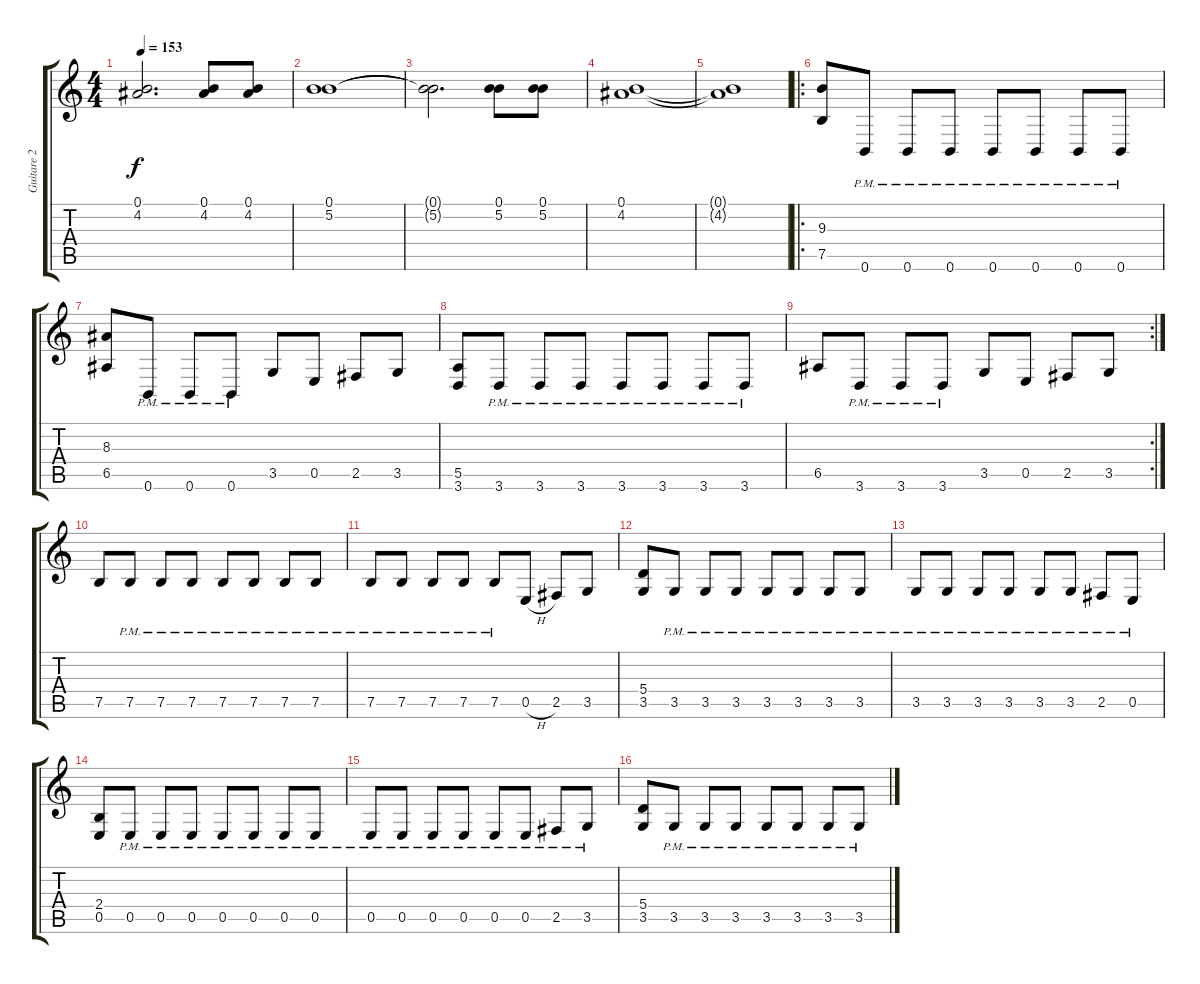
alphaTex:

\track ("Guitare 2" "Guitare 2") {instrument distortionguitar}
\staff {score tabs}
\tuning (B3 Gb3 D3 A2 E2 B1) {hide}
\ts (4 4)
\tempo 153
\clef g2
\ks c
(0.1{t} 4.2{t}).2{d dy f} (0.1 4.2).8 (0.1 4.2).8 |
(0.1 5.2).1 |
(0.1{t} 5.2{t}).2{d} (0.1 5.2).8 (0.1 5.2).8 |
(0.1 4.2).1 |
(0.1{t} 4.2{t}).1 |
\ro
(9.3 7.5).8 0.6{pm}.8 0.6{pm}.8 0.6{pm}.8 0.6{pm}.8 0.6{pm}.8 0.6{pm}.8 0.6{pm}.8 |
(8.3 6.5).8 0.6{pm}.8 0.6{pm}.8 0.6{pm}.8 3.5.8 0.5.8 2.5.8 3.5.8 |
(5.5 3.6).8 3.6{pm}.8 3.6{pm}.8 3.6{pm}.8 3.6{pm}.8 3.6{pm}.8 3.6{pm}.8 3.6{pm}.8 |
\rc 2
6.5.8 3.6{pm}.8 3.6{pm}.8 3.6{pm}.8 3.5.8 0.5.8 2.5.8 3.5.8 |
7.5.8 7.5{pm}.8 7.5{pm}.8 7.5{pm}.8 7.5{pm}.8 7.5{pm}.8 7.5{pm}.8 7.5{pm}.8 |
7.5{pm}.8 7.5{pm}.8 7.5{pm}.8 7.5{pm}.8 7.5{pm}.8 0.5{h}.8 2.5.8 3.5.8 |
(5.4 3.5).8 3.5{pm}.8 3.5{pm}.8 3.5{pm}.8 3.5{pm}.8 3.5{pm}.8 3.5{pm}.8 3.5{pm}.8 |
3.5{pm}.8 3.5{pm}.8 3.5{pm}.8 3.5{pm}.8 3.5{pm}.8 3.5{pm}.8 2.5{pm}.8 0.5{pm}.8 |
(2.4 0.5).8 0.5{pm}.8 0.5{pm}.8 0.5{pm}.8 0.5{pm}.8 0.5{pm}.8 0.5{pm}.8 0.5{pm}.8 |
0.5{pm}.8 0.5{pm}.8 0.5{pm}.8 0.5{pm}.8 0.5{pm}.8 0.5{pm}.8 2.5{pm}.8 3.5{pm}.8 |
(5.4 3.5).8 3.5{pm}.8 3.5{pm}.8 3.5{pm}.8 3.5{pm}.8 3.5{pm}.8 3.5{pm}.8 3.5{pm}.8
